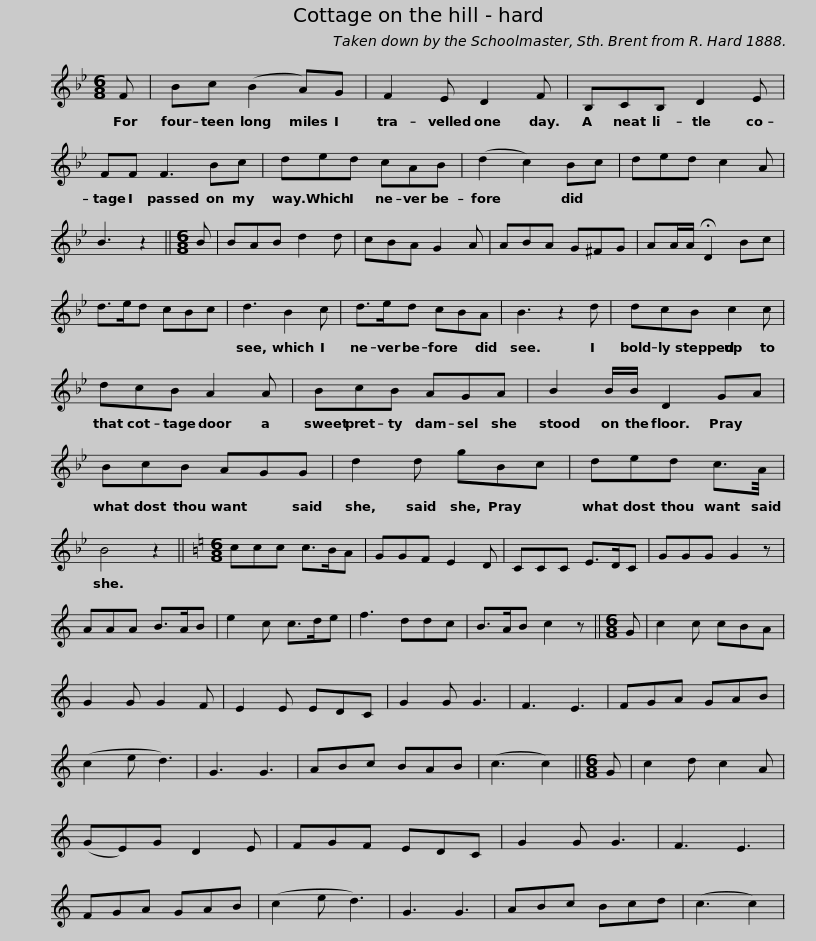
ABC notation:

X:1
L:1/8
M:6/8
I:linebreak $
K:Bb
V:1 treble
V:1
 F | Bc (B2 A)G | F2 E D2 F | B,CB, D2 E | FF F3 Bc |$ %5
 ded cAB | (d2 c2) Bc | ded c2 A | B3 z2 ||[M:6/8] B | %10
 BAB d2 d | cBA G2 A | ABA G^FG |$ AA/A/ !fermata!D2 Bc | d>ed cBc | %15
 d3 B2 c | d>ed cBA | B3 z2 d | dcB c2 c |$ dcB A2 A | %20
 BcB AGA | B2 B/B/ D2 GA | BcB AGG |$ d2 d gBc | ded c3/2A/4 | %25
 B4 z2 ||[K:C][M:6/8] ccc c>BA | GGF E2 D | CCC E>DC |$ GGG G2 z | %30
 AAA B>AB | e2 c c>de | f3 ddc | B>AB c2 z ||[M:6/8] G | %35
 c2 c cBA | G2 G G2 F | E2 E EDC |$ G2 G G3 | F3 E3 | %40
 FGA GAB | (c2 e d3) | G3 G3 | ABc BAB | (c3 c2) || %45
[M:6/8] G | c2 d c2 A | (GE)G D2 E |$ FGF EDC | G2 G G3 | %50
 F3 E3 | FGA GAB | (c2 e d3) | G3 G3 | ABc Bcd | %55
 (c3 c2) | %56
